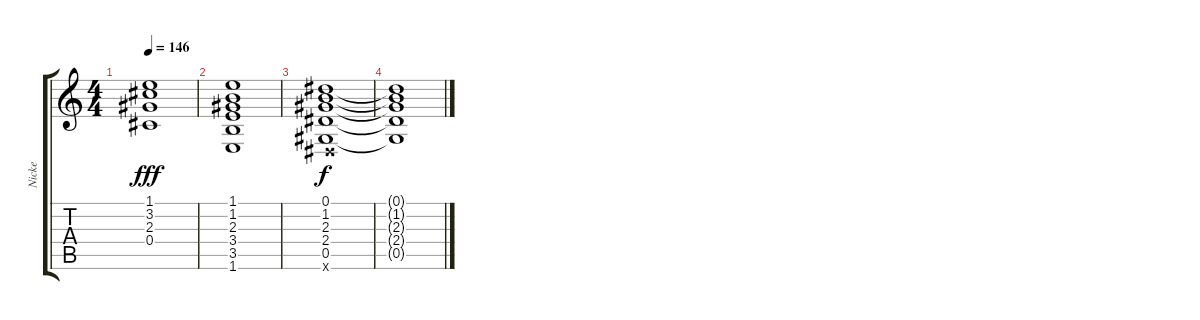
\track ("Nicke" "Nicke") {instrument distortionguitar}
\staff {score tabs}
\tuning (Eb4 Bb3 Gb3 Db3 Ab2 Eb2) {hide}
\ts (4 4)
\tempo 146
\clef g2
\ks c
(1.1 3.2 2.3 0.4).1{dy fff} |
(1.1 1.2 2.3 3.4 3.5 1.6).1 |
(0.1 1.2 2.3 2.4 0.5 0.6{x}).1{dy f} |
(0.1{t} 1.2{t} 2.3{t} 2.4{t} 0.5{t}).1
